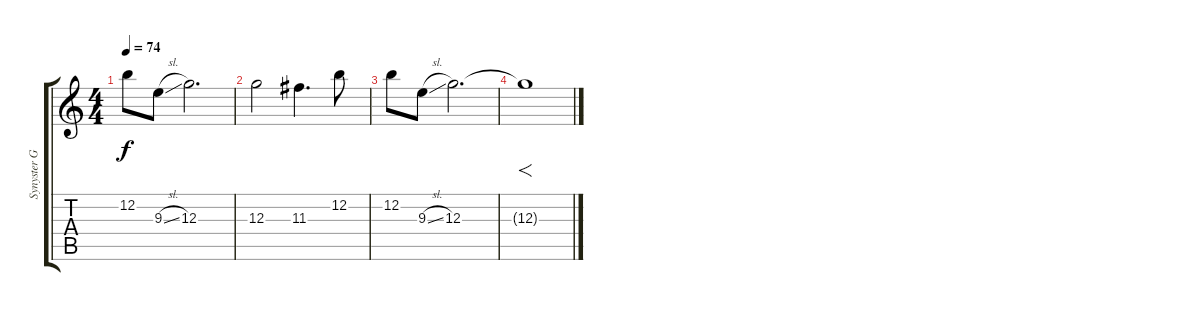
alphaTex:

\track ("Synyster Gates (lead)" "Synyster G") {instrument distortionguitar}
\staff {score tabs}
\tuning (E4 B3 G3 D3 A2 E2) {hide}
\ts (4 4)
\tempo 74
\clef g2
\ks c
12.2.8{dy f} 9.3{sl}.8 12.3.2{d} |
12.3.2 11.3.4{d} 12.2.8 |
12.2.8 9.3{sl}.8 12.3.2{d} |
12.3{t}.1{f}
